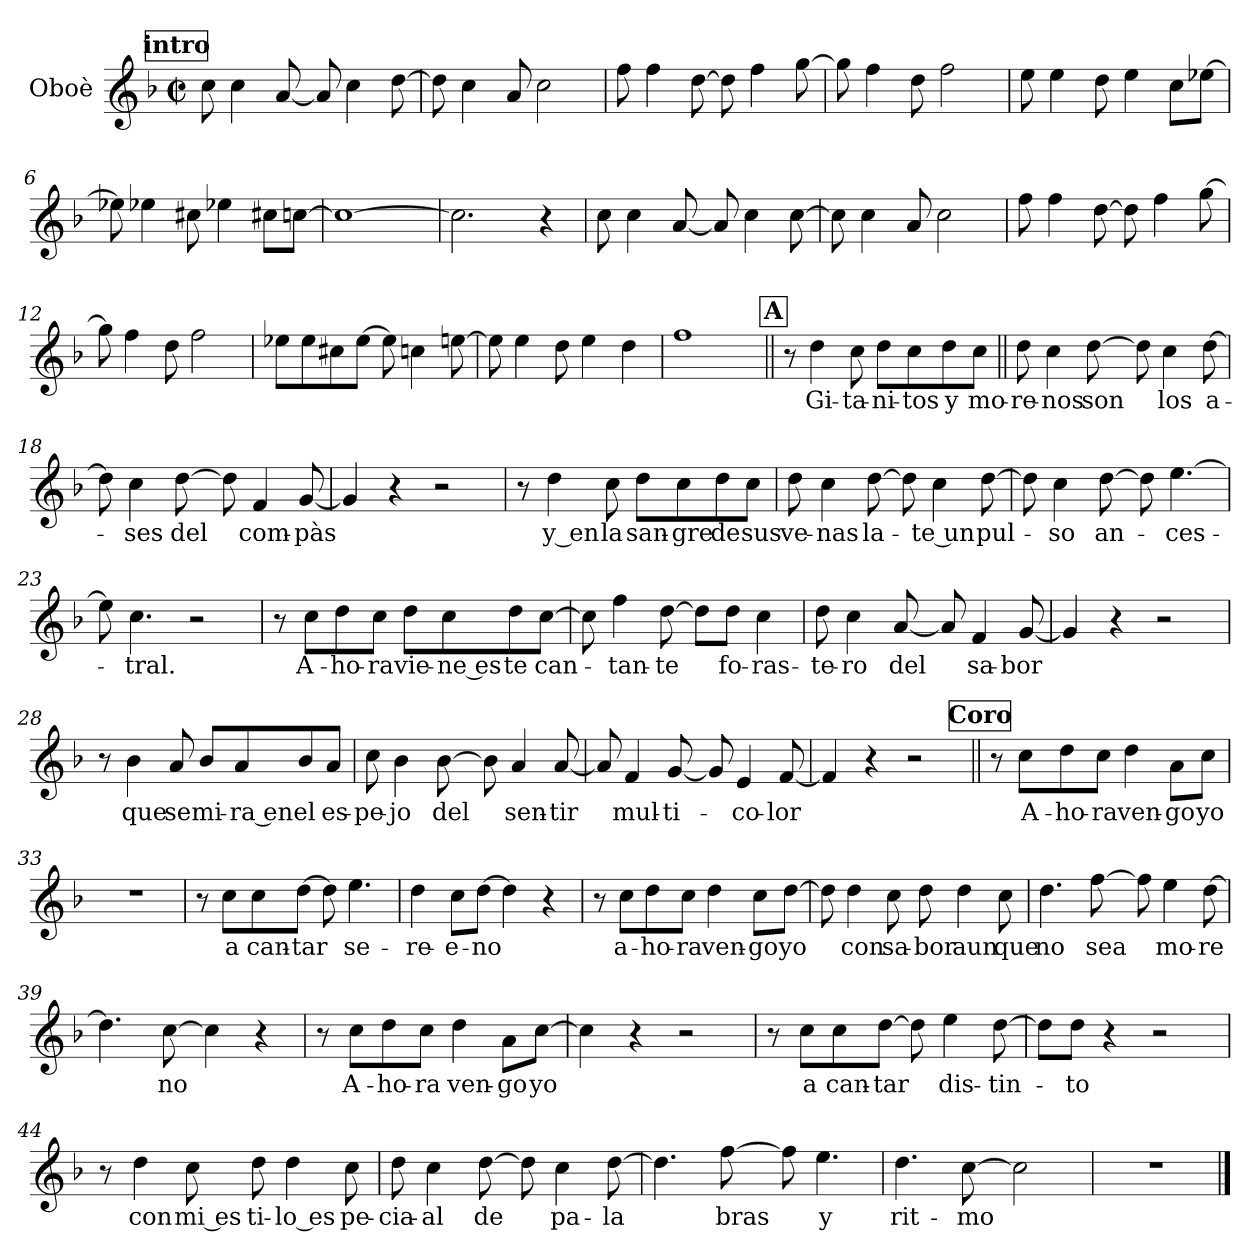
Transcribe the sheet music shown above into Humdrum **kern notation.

**kern	**text
*part1	*part1
*staff1	*staff1
*I"Oboè	*
*I'Ob.	*
*clefG2	*
*k[b-]	*
*M2/2	*
*met(c|)	*
*MM172	*
!!LO:REH:place=s1:a:B:fs=14:t=intro
=1	=1
8cc\	.
4cc\	.
[8a/	.
8a/]	.
4cc\	.
[8dd\	.
=2	=2
8dd\]	.
4cc\	.
8a/	.
2cc\	.
=3	=3
8ff\	.
4ff\	.
[8dd\	.
8dd\]	.
4ff\	.
[8gg\	.
=4	=4
8gg\]	.
4ff\	.
8dd\	.
2ff\	.
=5	=5
8ee\	.
4ee\	.
8dd\	.
4ee\	.
8cc\L	.
[8ee-X\J	.
=6	=6
8ee-X\]	.
4ee-X\	.
8cc#X\	.
4ee-X\	.
8cc#X\L	.
[8ccn\J	.
=7	=7
1cc_	.
!!LO:LB:g=z
=8	=8
2.cc\]	.
4r	.
=9	=9
8cc\	.
4cc\	.
[8a/	.
8a/]	.
4cc\	.
[8cc\	.
=10	=10
8cc\]	.
4cc\	.
8a/	.
2cc\	.
=11	=11
8ff\	.
4ff\	.
[8dd\	.
8dd\]	.
4ff\	.
[8gg\	.
=12	=12
8gg\]	.
4ff\	.
8dd\	.
2ff\	.
=13	=13
8ee-X\L	.
8ee-\	.
8cc#X\	.
[8ee-\J	.
8ee-\]	.
4ccn\	.
[8een\	.
=14	=14
8ee\]	.
4ee\	.
8dd\	.
4ee\	.
4dd\	.
=15	=15
1ff	.
!!LO:LB:g=z
!!LO:REH:place=s1:a:B:fs=14:t=A
=16||	=16||
8r	.
!	!LO:LY:b
4dd\	Gi-
!	!LO:LY:b
8cc\	-ta-
!	!LO:LY:b
8dd\L	-ni-
!	!LO:LY:b
8cc\	-tos
!	!LO:LY:b
8dd\	y
!	!LO:LY:b
8cc\J	mo-
=17||	=17||
!	!LO:LY:b
8dd\	-re-
!	!LO:LY:b
4cc\	-nos
!	!LO:LY:b
[8dd\	son
8dd\]	.
!	!LO:LY:b
4cc\	los
!	!LO:LY:b
[8dd\	a-
=18	=18
8dd\]	.
!	!LO:LY:b
4cc\	-ses
!	!LO:LY:b
[8dd\	del
8dd\]	.
!	!LO:LY:b
4f/	com-
!	!LO:LY:b
[8g/	-pàs
=19	=19
4g/]	.
4r	.
2r	.
=20	=20
8r	.
!	!LO:LY:b
4dd\	y en
!	!LO:LY:b
8cc\	la
!	!LO:LY:b
8dd\L	san-
!	!LO:LY:b
8cc\	-gre
!	!LO:LY:b
8dd\	de
!	!LO:LY:b
8cc\J	sus
!!LO:LB:g=z
=21	=21
!	!LO:LY:b
8dd\	ve-
!	!LO:LY:b
4cc\	-nas
!	!LO:LY:b
[8dd\	la-
8dd\]	.
!	!LO:LY:b
4cc\	te un
!	!LO:LY:b
[8dd\	pul-
=22	=22
8dd\]	.
!	!LO:LY:b
4cc\	-so
!	!LO:LY:b
[8dd\	an-
8dd\]	.
!	!LO:LY:b
[4.ee\	-ces-
=23	=23
8ee\]	.
!	!LO:LY:b
4.cc\	-tral.
2r	.
=24	=24
8r	.
!	!LO:LY:b
8cc\L	A-
!	!LO:LY:b
8dd\	-ho-
!	!LO:LY:b
8cc\J	-ra
!	!LO:LY:b
8dd\L	vie-
!	!LO:LY:b
8cc\	ne es
!	!LO:LY:b
8dd\	-te
!	!LO:LY:b
[8cc\J	can-
=25	=25
8cc\]	.
!	!LO:LY:b
4ff\	-tan-
!	!LO:LY:b
[8dd\	-te
8dd\L]	.
!	!LO:LY:b
8dd\J	fo-
!	!LO:LY:b
4cc\	-ras-
!!LO:LB:g=z
=26	=26
!	!LO:LY:b
8dd\	-te-
!	!LO:LY:b
4cc\	-ro
!	!LO:LY:b
[8a/	del
8a/]	.
!	!LO:LY:b
4f/	sa-
!	!LO:LY:b
[8g/	-bor
=27	=27
4g/]	.
4r	.
2r	.
=28	=28
8r	.
!	!LO:LY:b
4b-\	que
!	!LO:LY:b
8a/	se
!	!LO:LY:b
8b-/L	mi-
!	!LO:LY:b
8a/	ra en
!	!LO:LY:b
8b-/	el
!	!LO:LY:b
8a/J	es-
=29	=29
!	!LO:LY:b
8cc\	-pe-
!	!LO:LY:b
4b-\	-jo
!	!LO:LY:b
[8b-\	del
8b-\]	.
!	!LO:LY:b
4a/	sen-
!	!LO:LY:b
[8a/	-tir
=30	=30
8a/]	.
!	!LO:LY:b
4f/	mul-
!	!LO:LY:b
[8g/	-ti-
8g/]	.
!	!LO:LY:b
4e/	-co-
!	!LO:LY:b
[8f/	-lor
!!LO:LB:g=z
=31	=31
4f/]	.
4r	.
2r	.
!!LO:REH:place=s1:a:B:fs=14:t=Coro
=32||	=32||
8r	.
!	!LO:LY:b
8cc\L	A-
!	!LO:LY:b
8dd\	-ho-
!	!LO:LY:b
8cc\J	-ra
!	!LO:LY:b
4dd\	ven-
!	!LO:LY:b
8a\L	-go
!	!LO:LY:b
8cc\J	yo
=33	=33
1r	.
=34	=34
8r	.
!	!LO:LY:b
8cc\L	a
!	!LO:LY:b
8cc\	can-
!	!LO:LY:b
[8dd\J	-tar
8dd\]	.
!	!LO:LY:b
4.ee\	se-
=35	=35
!	!LO:LY:b
4dd\	-re-
!	!LO:LY:b
8cc\L	-e-
!	!LO:LY:b
[8dd\J	-no
4dd\]	.
4r	.
=36	=36
8r	.
!	!LO:LY:b
8cc\L	a-
!	!LO:LY:b
8dd\	-ho-
!	!LO:LY:b
8cc\J	-ra
!	!LO:LY:b
4dd\	ven-
!	!LO:LY:b
8cc\L	-go
!	!LO:LY:b
[8dd\J	yo
!!LO:LB:g=z
=37	=37
8dd\]	.
!	!LO:LY:b
4dd\	con
!	!LO:LY:b
8cc\	sa-
!	!LO:LY:b
8dd\	-bor
!	!LO:LY:b
4dd\	aun
!	!LO:LY:b
8cc\	que
=38	=38
!	!LO:LY:b
4.dd\	no
!	!LO:LY:b
[8ff\	sea
8ff\]	.
!	!LO:LY:b
4ee\	mo-
!	!LO:LY:b
[8dd\	-re
=39	=39
4.dd\]	.
!	!LO:LY:b
[8cc\	no
4cc\]	.
4r	.
=40	=40
8r	.
!	!LO:LY:b
8cc\L	A-
!	!LO:LY:b
8dd\	-ho-
!	!LO:LY:b
8cc\J	-ra
!	!LO:LY:b
4dd\	ven-
!	!LO:LY:b
8a\L	-go
!	!LO:LY:b
[8cc\J	yo
=41	=41
4cc\]	.
4r	.
2r	.
!!LO:LB:g=z
=42	=42
8r	.
!	!LO:LY:b
8cc\L	a
!	!LO:LY:b
8cc\	can-
!	!LO:LY:b
[8dd\J	-tar
8dd\]	.
!	!LO:LY:b
4ee\	dis-
!	!LO:LY:b
[8dd\	-tin-
=43	=43
8dd\L]	.
!	!LO:LY:b
8dd\J	-to
4r	.
2r	.
=44	=44
8r	.
!	!LO:LY:b
4dd\	con
!	!LO:LY:b
8cc\	mi es
!	!LO:LY:b
8dd\	-ti-
!	!LO:LY:b
4dd\	lo es
!	!LO:LY:b
8cc\	-pe-
=45	=45
!	!LO:LY:b
8dd\	-cia-
!	!LO:LY:b
4cc\	-al
!	!LO:LY:b
[8dd\	de
8dd\]	.
!	!LO:LY:b
4cc\	pa-
!	!LO:LY:b
[8dd\	-la
=46	=46
4.dd\]	.
!	!LO:LY:b
[8ff\	bras
8ff\]	.
!	!LO:LY:b
4.ee\	y
=47	=47
!	!LO:LY:b
4.dd\	rit-
!	!LO:LY:b
[8cc\	-mo
2cc\]	.
!!LO:LB:g=z
=48	=48
1r	.
==	==
*-	*-
